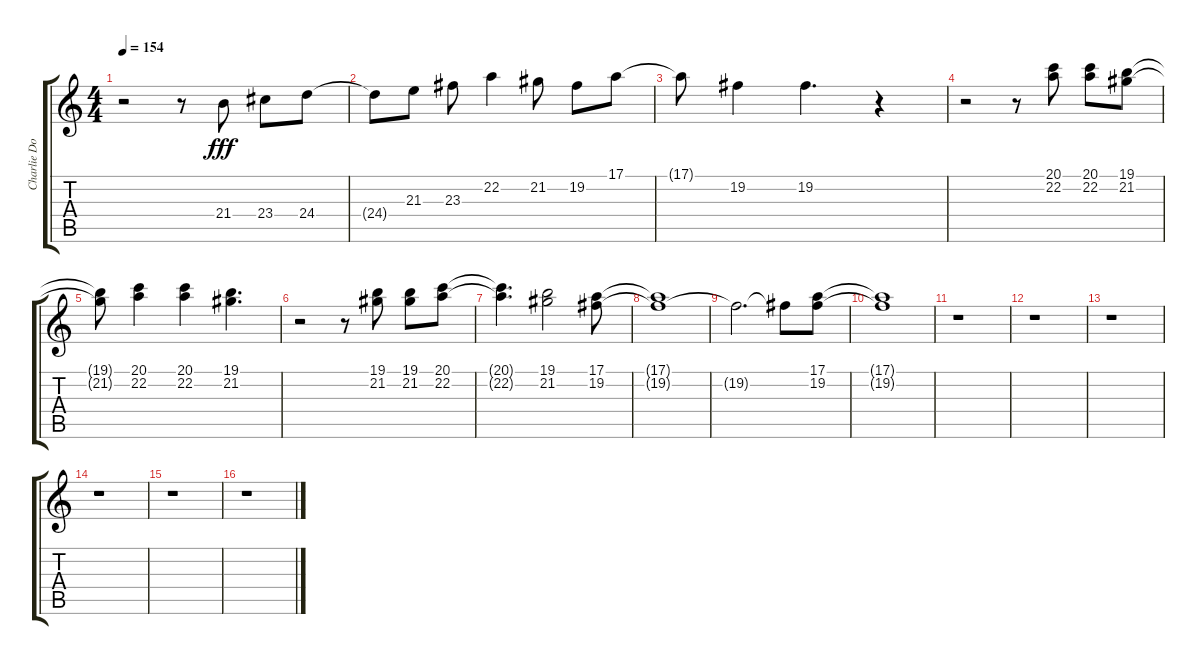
\track ("Charlie Dominici" "Charlie Do") {mute instrument tenorsax}
\staff {score tabs}
\tuning (E4 B3 G3 D3 A2 E2) {hide}
\ts (4 4)
\tempo 154
\clef g2
\ks c
r.2{dy fff} r.8 21.4.8 23.4.8 24.4.8 |
24.4{t}.8 21.3.8 23.3.8 22.2.4 21.2.8 19.2.8 17.1.8 |
17.1{t}.8 19.2.4 19.2.4{d} r.4 |
r.2 r.8 (20.1 22.2).8 (20.1 22.2).8 (19.1 21.2).8 |
(19.1{t} 21.2{t}).8 (20.1 22.2).4 (20.1 22.2).4 (19.1 21.2).4{d} |
r.2 r.8 (19.1 21.2).8 (19.1 21.2).8 (20.1 22.2).8 |
(20.1{t} 22.2{t}).4{d} (19.1 21.2).2 (17.1 19.2).8 |
(17.1{t} 19.2{t}).1 |
19.2{t}.2{d} 19.2{t}.8 (17.1 19.2).8 |
(17.1{t} 19.2{t}).1 |
r.1 |
r.1 |
r.1 |
r.1 |
r.1 |
r.1
